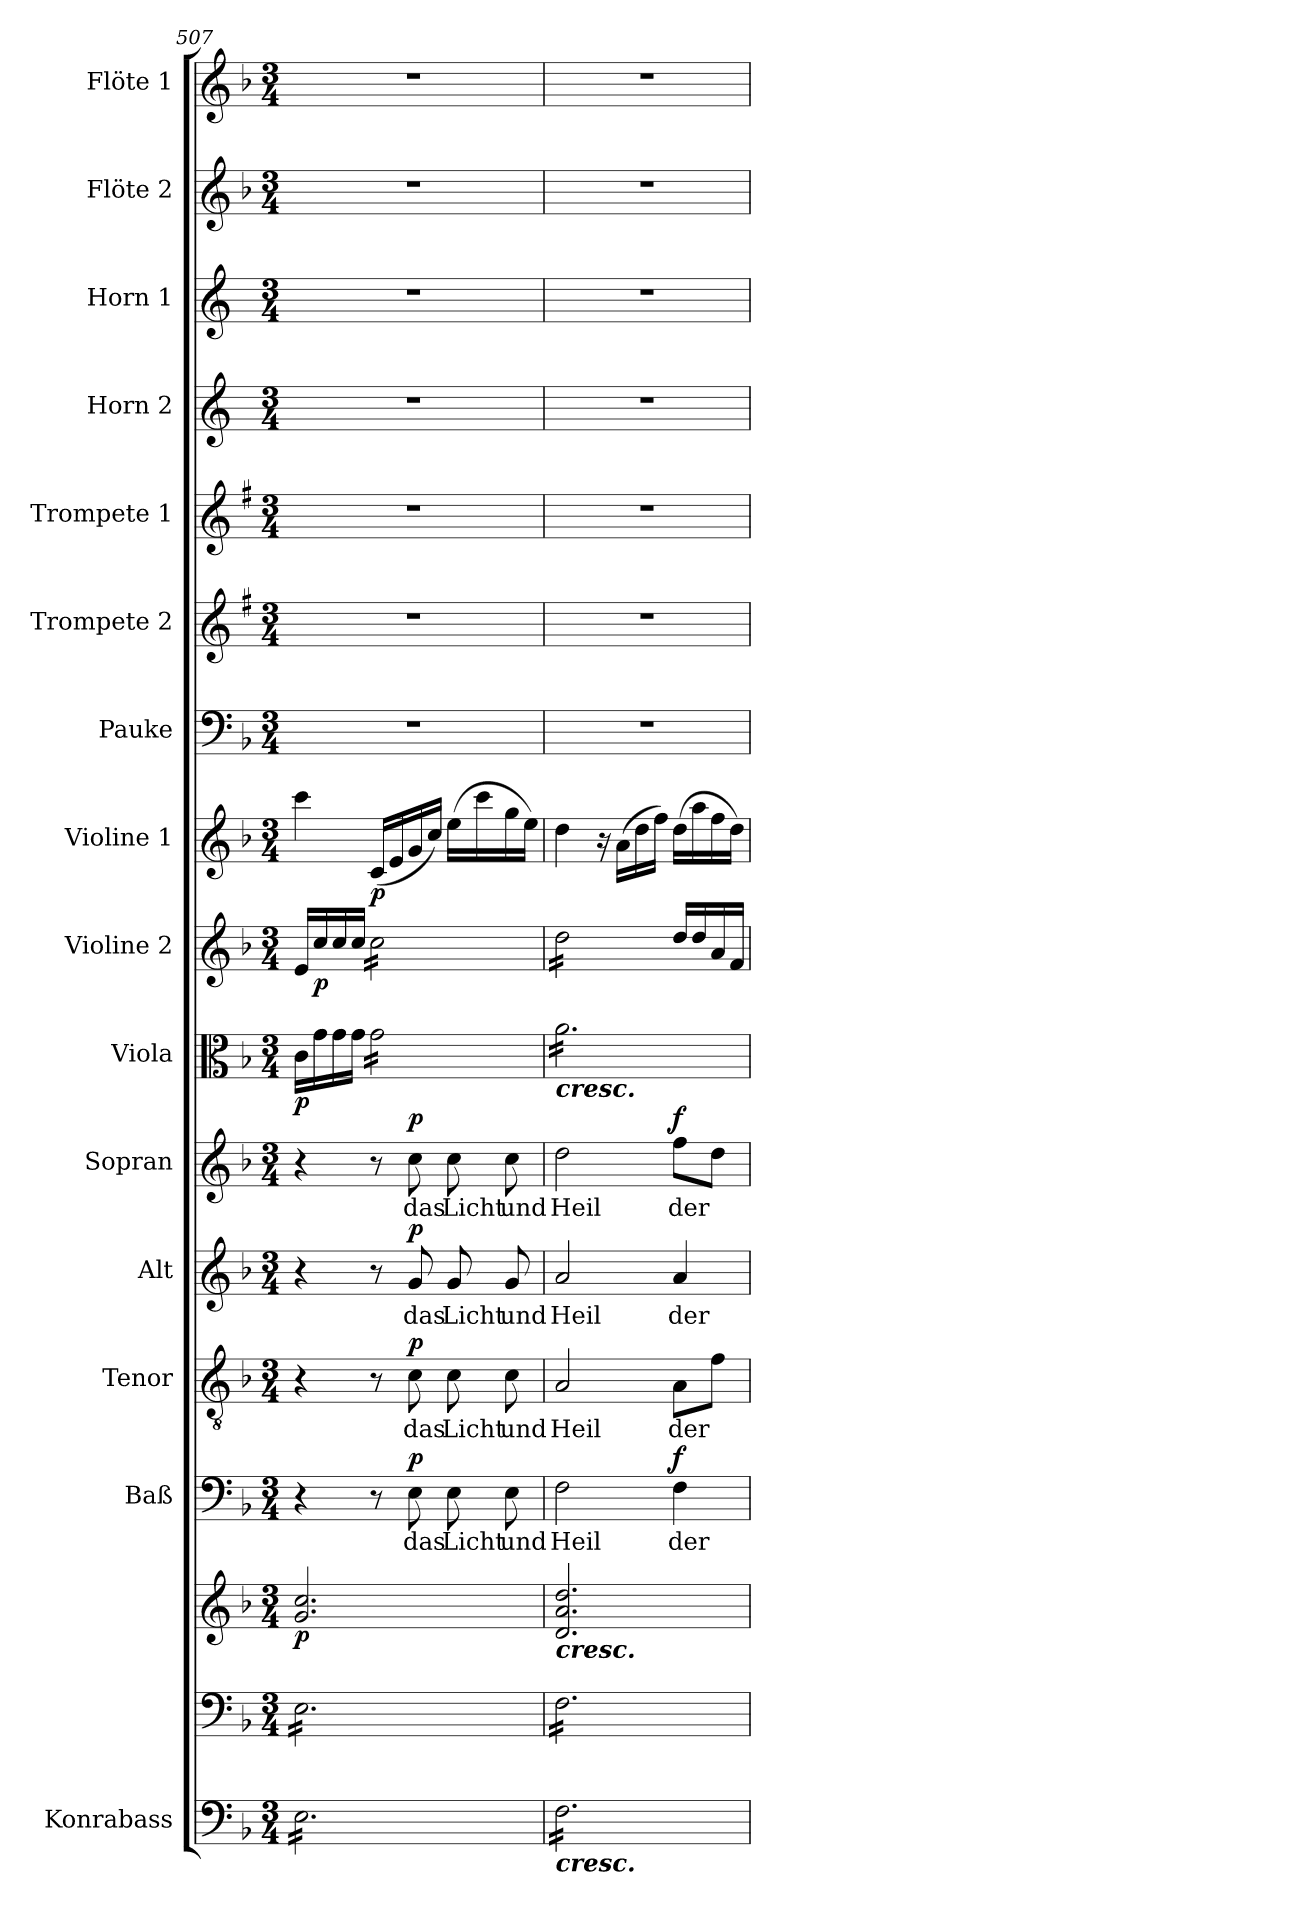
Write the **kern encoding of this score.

**kern	**kern	**kern	**dynam	**kern	**text	**dynam	**kern	**text	**dynam	**kern	**text	**dynam	**kern	**text	**dynam	**kern	**dynam	**kern	**dynam	**kern	**dynam	**kern	**kern	**kern	**kern	**kern	**kern	**kern
*part16	*part15	*part15	*part15	*part14	*part14	*part14	*part13	*part13	*part13	*part12	*part12	*part12	*part11	*part11	*part11	*part10	*part10	*part9	*part9	*part8	*part8	*part7	*part6	*part5	*part4	*part3	*part2	*part1
*staff17	*staff16	*staff15	*staff15/16	*staff14	*staff14	*staff14	*staff13	*staff13	*staff13	*staff12	*staff12	*staff12	*staff11	*staff11	*staff11	*staff10	*staff10	*staff9	*staff9	*staff8	*staff8	*staff7	*staff6	*staff5	*staff4	*staff3	*staff2	*staff1
*I"Konrabass	*	*	*	*I"Baß	*	*	*I"Tenor	*	*	*I"Alt	*	*	*I"Sopran	*	*	*I"Viola	*	*I"Violine 2	*	*I"Violine 1	*	*I"Pauke	*I"Trompete 2	*I"Trompete 1	*I"Horn 2	*I"Horn 1	*I"Flöte 2	*I"Flöte 1
*I'Kb.	*	*	*	*I'Baß	*	*	*I'Ten	*	*	*I'Alt	*	*	*I'Sop	*	*	*I'Vla.	*	*I'Vln. 2	*	*I'Vln. 1	*	*I'Pk.	*I'Trp. 2	*I'Trp. 1	*I'Hrn. 2	*I'Hrn. 1	*I'Fl. 2	*I'Fl. 1
*clefF4	*clefF4	*clefG2	*	*clefF4	*	*	*clefGv2	*	*	*clefG2	*	*	*clefG2	*	*	*clefC3	*	*clefG2	*	*clefG2	*	*clefF4	*clefG2	*clefG2	*clefG2	*clefG2	*clefG2	*clefG2
*ITrd7c12	*	*	*	*	*	*	*	*	*	*	*	*	*	*	*	*	*	*	*	*	*	*	*ITrd1c2	*ITrd1c2	*ITrd4c7	*ITrd4c7	*	*
*k[b-]	*k[b-]	*k[b-]	*	*k[b-]	*	*	*k[b-]	*	*	*k[b-]	*	*	*k[b-]	*	*	*k[b-]	*	*k[b-]	*	*k[b-]	*	*k[b-]	*k[b-]	*k[b-]	*k[b-]	*k[b-]	*k[b-]	*k[b-]
*F:	*F:	*F:	*	*F:	*	*	*F:	*	*	*F:	*	*	*F:	*	*	*F:	*	*F:	*	*F:	*	*F:	*F:	*F:	*F:	*F:	*F:	*F:
*M3/4	*M3/4	*M3/4	*	*M3/4	*	*	*M3/4	*	*	*M3/4	*	*	*M3/4	*	*	*M3/4	*	*M3/4	*	*M3/4	*	*M3/4	*M3/4	*M3/4	*M3/4	*M3/4	*M3/4	*M3/4
=507	=507	=507	=507	=507	=507	=507	=507	=507	=507	=507	=507	=507	=507	=507	=507	=507	=507	=507	=507	=507	=507	=507	=507	=507	=507	=507	=507	=507
!	!	!	!LO:DY:b	!	!	!	!	!	!	!	!	!	!	!	!	!	!LO:DY:b	!	!	!	!	!	!	!	!	!	!	!
*tremolo	*	*	*	*	*	*	*	*	*	*	*	*	*	*	*	*	*	*	*	*	*	*	*	*	*	*	*	*
*	*tremolo	*	*	*	*	*	*	*	*	*	*	*	*	*	*	*	*	*	*	*	*	*	*	*	*	*	*	*
16EE\LL	16E\LL	2.g/ 2.cc/	p	4r	.	.	4r	.	.	4r	.	.	4r	.	.	16c\LL	p	16e/LL	.	4ccc\	.	2.r	2.r	2.r	2.r	2.r	2.r	2.r
!	!	!	!	!	!	!	!	!	!	!	!	!	!	!	!	!	!	!	!LO:DY:b	!	!	!	!	!	!	!	!	!
16EE\	16E\	.	.	.	.	.	.	.	.	.	.	.	.	.	.	16g\	.	16cc/	p	.	.	.	.	.	.	.	.	.
16EE\	16E\	.	.	.	.	.	.	.	.	.	.	.	.	.	.	16g\	.	16cc/	.	.	.	.	.	.	.	.	.	.
16EE\	16E\	.	.	.	.	.	.	.	.	.	.	.	.	.	.	16g\JJ	.	16cc/JJ	.	.	.	.	.	.	.	.	.	.
!	!	!	!	!	!	!	!	!	!	!	!	!	!	!	!	!	!	!	!	!	!LO:DY:b	!	!	!	!	!	!	!
*	*	*	*	*	*	*	*	*	*	*	*	*	*	*	*	*tremolo	*	*	*	*	*	*	*	*	*	*	*	*
*	*	*	*	*	*	*	*	*	*	*	*	*	*	*	*	*	*	*tremolo	*	*	*	*	*	*	*	*	*	*
16EE\	16E\	.	.	8r	.	.	8r	.	.	8r	.	.	8r	.	.	16g\LL	.	16cc\LL	.	(<16c/LL	p	.	.	.	.	.	.	.
16EE\	16E\	.	.	.	.	.	.	.	.	.	.	.	.	.	.	16g\	.	16cc\	.	16e/	.	.	.	.	.	.	.	.
!	!	!	!	!	!LO:LY:b	!LO:DY:a	!	!LO:LY:b	!LO:DY:a	!	!LO:LY:b	!LO:DY:a	!	!LO:LY:b	!LO:DY:a	!	!	!	!	!	!	!	!	!	!	!	!	!
16EE\	16E\	.	.	8E\	das	p	8c\	das	p	8g/	das	p	8cc\	das	p	16g\	.	16cc\	.	16g/	.	.	.	.	.	.	.	.
16EE\	16E\	.	.	.	.	.	.	.	.	.	.	.	.	.	.	16g\	.	16cc\	.	16cc/JJ)	.	.	.	.	.	.	.	.
!	!	!	!	!	!LO:LY:b	!	!	!LO:LY:b	!	!	!LO:LY:b	!	!	!LO:LY:b	!	!	!	!	!	!	!	!	!	!	!	!	!	!
16EE\	16E\	.	.	8E\	Licht	.	8c\	Licht	.	8g/	Licht	.	8cc\	Licht	.	16g\	.	16cc\	.	(>16ee\LL	.	.	.	.	.	.	.	.
16EE\	16E\	.	.	.	.	.	.	.	.	.	.	.	.	.	.	16g\	.	16cc\	.	16ccc\	.	.	.	.	.	.	.	.
!	!	!	!	!	!LO:LY:b	!	!	!LO:LY:b	!	!	!LO:LY:b	!	!	!LO:LY:b	!	!	!	!	!	!	!	!	!	!	!	!	!	!
16EE\	16E\	.	.	8E\	und	.	8c\	und	.	8g/	und	.	8cc\	und	.	16g\	.	16cc\	.	16gg\	.	.	.	.	.	.	.	.
16EE\JJ	16E\JJ	.	.	.	.	.	.	.	.	.	.	.	.	.	.	16g\JJ	.	16cc\JJ	.	16ee\JJ)	.	.	.	.	.	.	.	.
=508	=508	=508	=508	=508	=508	=508	=508	=508	=508	=508	=508	=508	=508	=508	=508	=508	=508	=508	=508	=508	=508	=508	=508	=508	=508	=508	=508	=508
!	!	!	!	!	!	!	!	!	!	!	!	!	!	!	!	!LO:TX:b:Bi:t=cresc.	!	!	!	!	!	!	!	!	!	!	!	!
!	!	!LO:TX:b:Bi:t=cresc.	!	!	!	!	!	!	!	!	!	!	!	!	!	!	!	!	!	!	!	!	!	!	!	!	!	!
!LO:TX:b:Bi:t=cresc.	!	!	!	!	!	!	!	!	!	!	!	!	!	!	!	!	!	!	!	!	!	!	!	!	!	!	!	!
!	!	!	!	!	!LO:LY:b	!	!	!LO:LY:b	!	!	!LO:LY:b	!	!	!LO:LY:b	!	!	!	!	!	!	!	!	!	!	!	!	!	!
16FF\LL	16F\LL	2.d/ 2.a/ 2.dd/	.	2F\	Heil	.	2A/	Heil	.	2a/	Heil	.	2dd\	Heil	.	16a\LL	.	16dd\LL	.	4dd\	.	2.r	2.r	2.r	2.r	2.r	2.r	2.r
16FF\	16F\	.	.	.	.	.	.	.	.	.	.	.	.	.	.	16a\	.	16dd\	.	.	.	.	.	.	.	.	.	.
16FF\	16F\	.	.	.	.	.	.	.	.	.	.	.	.	.	.	16a\	.	16dd\	.	.	.	.	.	.	.	.	.	.
16FF\	16F\	.	.	.	.	.	.	.	.	.	.	.	.	.	.	16a\	.	16dd\	.	.	.	.	.	.	.	.	.	.
16FF\	16F\	.	.	.	.	.	.	.	.	.	.	.	.	.	.	16a\	.	16dd\	.	16r	.	.	.	.	.	.	.	.
16FF\	16F\	.	.	.	.	.	.	.	.	.	.	.	.	.	.	16a\	.	16dd\	.	(>16a\LL	.	.	.	.	.	.	.	.
16FF\	16F\	.	.	.	.	.	.	.	.	.	.	.	.	.	.	16a\	.	16dd\	.	16dd\	.	.	.	.	.	.	.	.
16FF\	16F\	.	.	.	.	.	.	.	.	.	.	.	.	.	.	16a\	.	16dd\JJ	.	16ff\JJ)	.	.	.	.	.	.	.	.
*	*	*	*	*	*	*	*	*	*	*	*	*	*	*	*	*	*	*Xtremolo	*	*	*	*	*	*	*	*	*	*
!	!	!	!	!	!LO:LY:b	!LO:DY:a	!	!LO:LY:b	!	!	!LO:LY:b	!	!	!LO:LY:b	!LO:DY:a	!	!	!	!	!	!	!	!	!	!	!	!	!
16FF\	16F\	.	.	4F\	der	f	8A\L	der	.	4a/	der	.	8ff\L	der	f	16a\	.	16dd/LL	.	(>16dd\LL	.	.	.	.	.	.	.	.
16FF\	16F\	.	.	.	.	.	.	.	.	.	.	.	.	.	.	16a\	.	16dd/	.	16aa\	.	.	.	.	.	.	.	.
16FF\	16F\	.	.	.	.	.	8f\J	.	.	.	.	.	8dd\J	.	.	16a\	.	16a/	.	16ff\	.	.	.	.	.	.	.	.
16FF\JJ	16F\JJ	.	.	.	.	.	.	.	.	.	.	.	.	.	.	16a\JJ	.	16f/JJ	.	16dd\JJ)	.	.	.	.	.	.	.	.
*	*	*	*	*	*	*	*	*	*	*	*	*	*	*	*	*Xtremolo	*	*	*	*	*	*	*	*	*	*	*	*
*	*Xtremolo	*	*	*	*	*	*	*	*	*	*	*	*	*	*	*	*	*	*	*	*	*	*	*	*	*	*	*
*Xtremolo	*	*	*	*	*	*	*	*	*	*	*	*	*	*	*	*	*	*	*	*	*	*	*	*	*	*	*	*
=	=	=	=	=	=	=	=	=	=	=	=	=	=	=	=	=	=	=	=	=	=	=	=	=	=	=	=	=
*-	*-	*-	*-	*-	*-	*-	*-	*-	*-	*-	*-	*-	*-	*-	*-	*-	*-	*-	*-	*-	*-	*-	*-	*-	*-	*-	*-	*-
